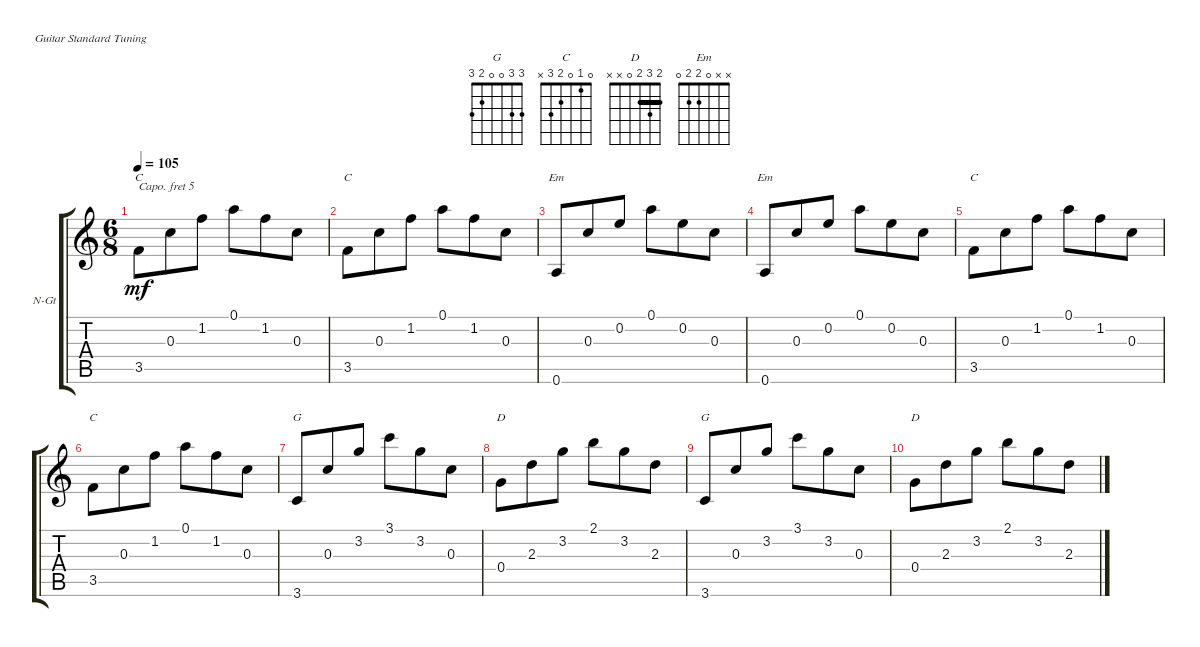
\defaultSystemsLayout 4
\bracketExtendMode groupsimilarinstruments
\firstSystemTrackNameOrientation horizontal
\otherSystemsTrackNameOrientation horizontal
\track ("Nylon Guitar" "N-Gt") {instrument acousticguitarnylon}
\staff {score tabs}
\capo 5
\tuning (E4 B3 G3 D3 A2 E2)
\chord ("G" 3 3 0 0 2 3)
\chord ("C" 0 1 0 2 3 x)
\chord ("D" 2 3 2 0 x x) {barre 2}
\chord ("Em" x x 0 2 2 0)
\ts (6 8)
\tempo 105
\clef g2
\ks c
3.5.8{ch "C" dy mf} 0.3.8 1.2.8 0.1.8 1.2.8 0.3.8 |
3.5.8{ch "C"} 0.3.8 1.2.8 0.1.8 1.2.8 0.3.8 |
0.6.8{ch "Em"} 0.3.8 0.2.8 0.1.8 0.2.8 0.3.8 |
0.6.8{ch "Em"} 0.3.8 0.2.8 0.1.8 0.2.8 0.3.8 |
3.5.8{ch "C"} 0.3.8 1.2.8 0.1.8 1.2.8 0.3.8 |
3.5.8{ch "C"} 0.3.8 1.2.8 0.1.8 1.2.8 0.3.8 |
3.6.8{ch "G"} 0.3.8 3.2.8 3.1.8 3.2.8 0.3.8 |
0.4.8{ch "D"} 2.3.8 3.2.8 2.1.8 3.2.8 2.3.8 |
3.6.8{ch "G"} 0.3.8 3.2.8 3.1.8 3.2.8 0.3.8 |
0.4.8{ch "D"} 2.3.8 3.2.8 2.1.8 3.2.8 2.3.8
